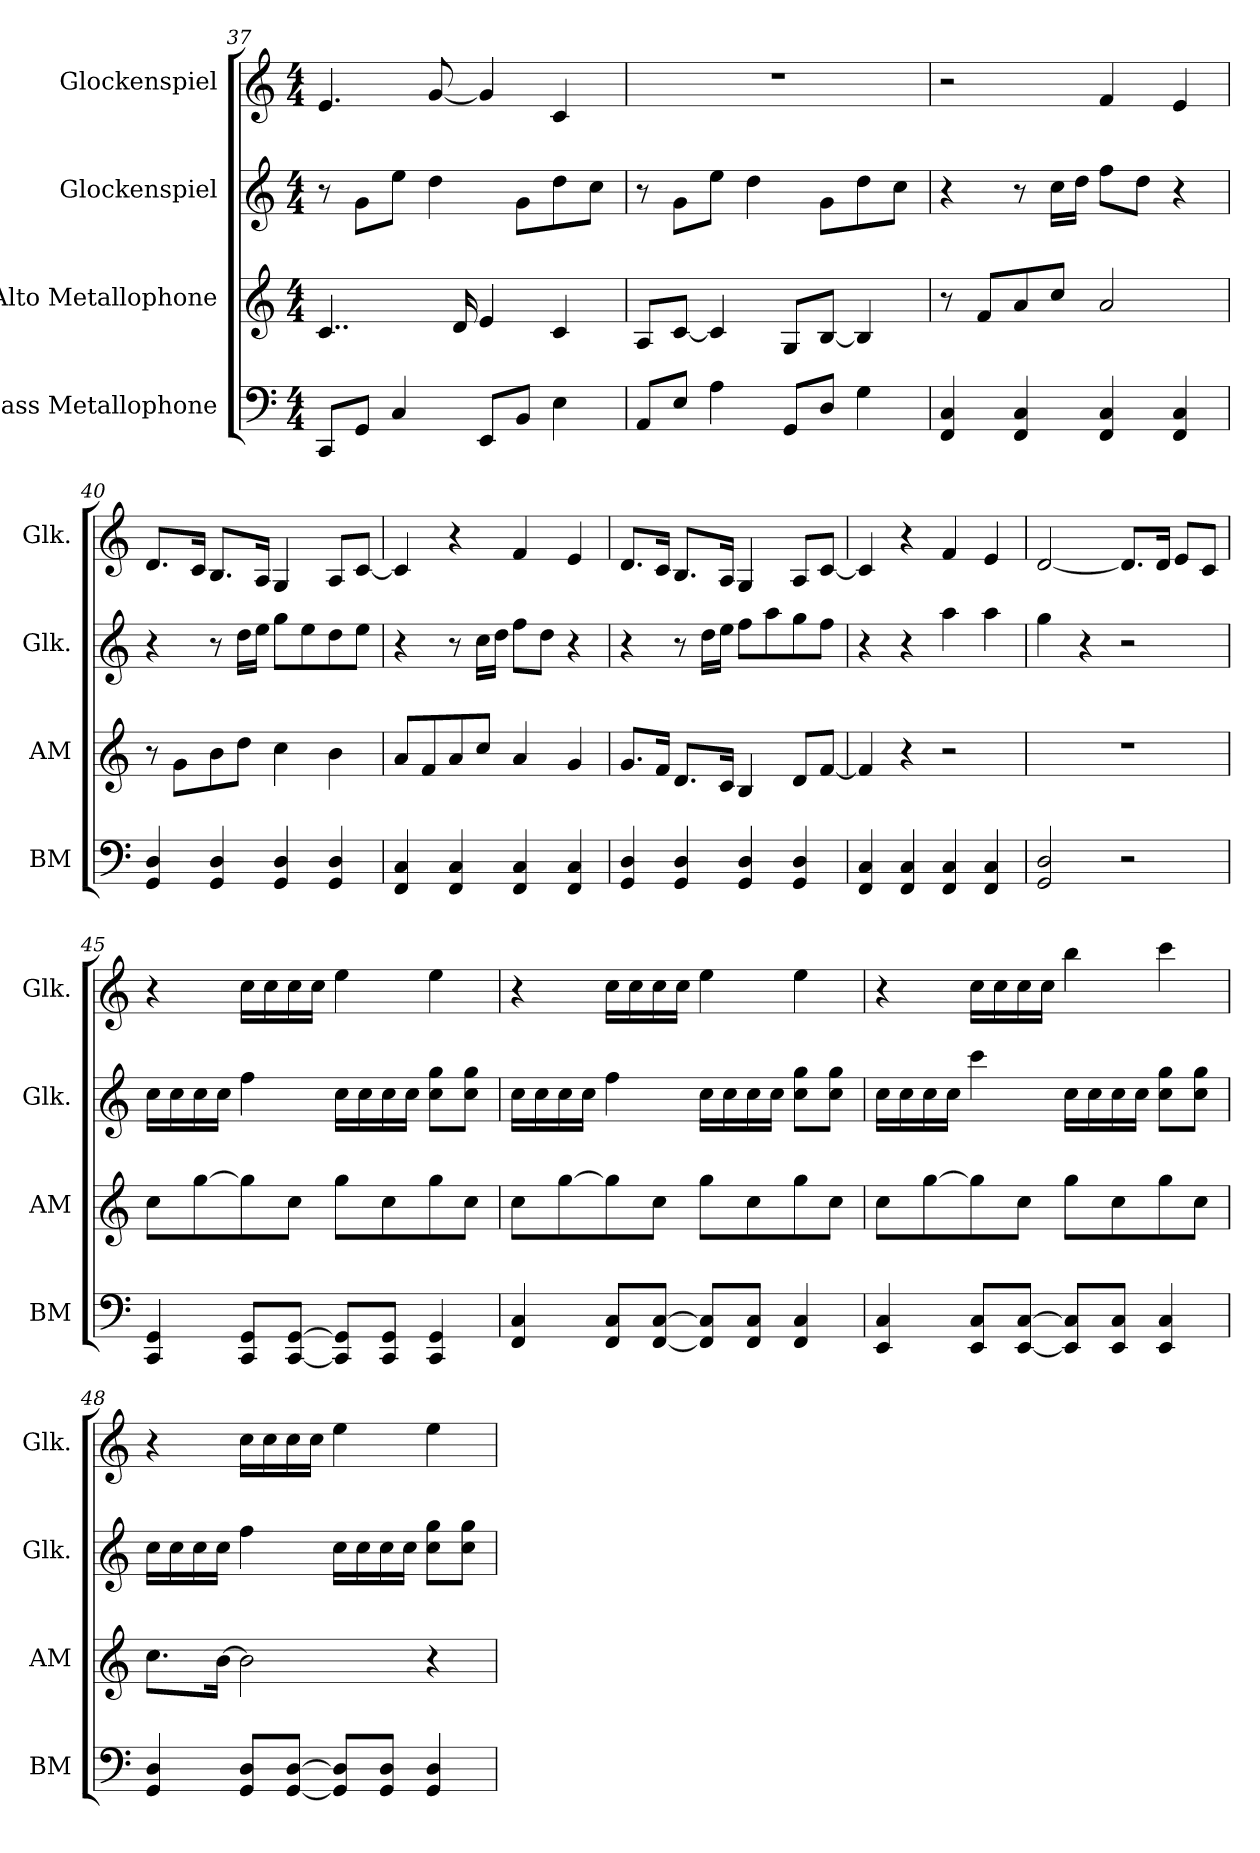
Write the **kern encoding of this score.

**kern	**kern	**kern	**kern
*part4	*part3	*part2	*part1
*staff4	*staff3	*staff2	*staff1
*I"Bass Metallophone	*I"Alto Metallophone	*I"Glockenspiel	*I"Glockenspiel
*I'BM	*I'AM	*I'Glk.	*I'Glk.
!!LO:LB:g=z
*clefF4	*clefG2	*clefG2	*clefG2
*	*	*ITrd-14c-24	*ITrd-14c-24
*k[]	*k[]	*k[]	*k[]
*M4/4	*M4/4	*M4/4	*M4/4
=37	=37	=37	=37
8CC/L	4..c/	8r	4.eee/
8GG/J	.	8ggg\L	.
4C/	.	8eeee\J	.
.	.	4dddd\	[8ggg/
.	16d/	.	.
8EE/L	4e/	.	4ggg/]
8BB/J	.	8ggg\L	.
4E\	4c/	8dddd\	4ccc/
.	.	8cccc\J	.
=38	=38	=38	=38
8AA/L	8A/L	8r	1r
8E/J	[8c/J	8ggg\L	.
4A\	4c/]	8eeee\J	.
.	.	4dddd\	.
8GG/L	8G/L	.	.
8D/J	[8B/J	8ggg\L	.
4G\	4B/]	8dddd\	.
.	.	8cccc\J	.
=39	=39	=39	=39
4FF/ 4C/	8r	4r	2r
.	8f/L	.	.
4FF/ 4C/	8a/	8r	.
.	8cc/J	16cccc\LL	.
.	.	16dddd\JJ	.
4FF/ 4C/	2a/	8ffff\L	4fff/
.	.	8dddd\J	.
4FF/ 4C/	.	4r	4eee/
=40	=40	=40	=40
4GG/ 4D/	8r	4r	8.ddd/L
.	8g\L	.	.
.	.	.	16ccc/Jk
4GG/ 4D/	8b\	8r	8.bb/L
.	8dd\J	16dddd\LL	.
.	.	16eeee\JJ	16aa/Jk
4GG/ 4D/	4cc\	8gggg\L	4gg/
.	.	8eeee\	.
4GG/ 4D/	4b\	8dddd\	8aa/L
.	.	8eeee\J	[8ccc/J
=41	=41	=41	=41
4FF/ 4C/	8a/L	4r	4ccc/]
.	8f/	.	.
4FF/ 4C/	8a/	8r	4r
.	8cc/J	16cccc\LL	.
.	.	16dddd\JJ	.
4FF/ 4C/	4a/	8ffff\L	4fff/
.	.	8dddd\J	.
4FF/ 4C/	4g/	4r	4eee/
=42	=42	=42	=42
4GG/ 4D/	8.g/L	4r	8.ddd/L
.	16f/Jk	.	16ccc/Jk
4GG/ 4D/	8.d/L	8r	8.bb/L
.	.	16dddd\LL	.
.	16c/Jk	16eeee\JJ	16aa/Jk
4GG/ 4D/	4B/	8ffff\L	4gg/
.	.	8aaaa\	.
4GG/ 4D/	8d/L	8gggg\	8aa/L
.	[8f/J	8ffff\J	[8ccc/J
=43	=43	=43	=43
4FF/ 4C/	4f/]	4r	4ccc/]
4FF/ 4C/	4r	4r	4r
4FF/ 4C/	2r	4aaaa\	4fff/
4FF/ 4C/	.	4aaaa\	4eee/
=44	=44	=44	=44
2GG/ 2D/	1r	4gggg\	[2ddd/
.	.	4r	.
2r	.	2r	8.ddd/L]
.	.	.	16ddd/Jk
.	.	.	8eee/L
.	.	.	8ccc/J
!!LO:PB:g=z
=45	=45	=45	=45
4CC/ 4GG/	8cc\L	16cccc\LL	4r
.	.	16cccc\	.
.	[8gg\	16cccc\	.
.	.	16cccc\JJ	.
8CC/ 8GG/L	8gg\]	4ffff\	16cccc\LL
.	.	.	16cccc\
[8CC/ [8GG/J	8cc\J	.	16cccc\
.	.	.	16cccc\JJ
8CC/] 8GG/]L	8gg\L	16cccc\LL	4eeee\
.	.	16cccc\	.
8CC/ 8GG/J	8cc\	16cccc\	.
.	.	16cccc\JJ	.
4CC/ 4GG/	8gg\	8cccc\ 8gggg\L	4eeee\
.	8cc\J	8cccc\ 8gggg\J	.
=46	=46	=46	=46
4FF/ 4C/	8cc\L	16cccc\LL	4r
.	.	16cccc\	.
.	[8gg\	16cccc\	.
.	.	16cccc\JJ	.
8FF/ 8C/L	8gg\]	4ffff\	16cccc\LL
.	.	.	16cccc\
[8FF/ [8C/J	8cc\J	.	16cccc\
.	.	.	16cccc\JJ
8FF/] 8C/]L	8gg\L	16cccc\LL	4eeee\
.	.	16cccc\	.
8FF/ 8C/J	8cc\	16cccc\	.
.	.	16cccc\JJ	.
4FF/ 4C/	8gg\	8cccc\ 8gggg\L	4eeee\
.	8cc\J	8cccc\ 8gggg\J	.
=47	=47	=47	=47
4EE/ 4C/	8cc\L	16cccc\LL	4r
.	.	16cccc\	.
.	[8gg\	16cccc\	.
.	.	16cccc\JJ	.
8EE/ 8C/L	8gg\]	4ccccc\	16cccc\LL
.	.	.	16cccc\
[8EE/ [8C/J	8cc\J	.	16cccc\
.	.	.	16cccc\JJ
8EE/] 8C/]L	8gg\L	16cccc\LL	4bbbb\
.	.	16cccc\	.
8EE/ 8C/J	8cc\	16cccc\	.
.	.	16cccc\JJ	.
4EE/ 4C/	8gg\	8cccc\ 8gggg\L	4ccccc\
.	8cc\J	8cccc\ 8gggg\J	.
=48	=48	=48	=48
4GG/ 4D/	8.cc\L	16cccc\LL	4r
.	.	16cccc\	.
.	.	16cccc\	.
.	[16b\Jk	16cccc\JJ	.
8GG/ 8D/L	2b\]	4ffff\	16cccc\LL
.	.	.	16cccc\
[8GG/ [8D/J	.	.	16cccc\
.	.	.	16cccc\JJ
8GG/] 8D/]L	.	16cccc\LL	4eeee\
.	.	16cccc\	.
8GG/ 8D/J	.	16cccc\	.
.	.	16cccc\JJ	.
4GG/ 4D/	4r	8cccc\ 8gggg\L	4eeee\
.	.	8cccc\ 8gggg\J	.
=	=	=	=
*-	*-	*-	*-
